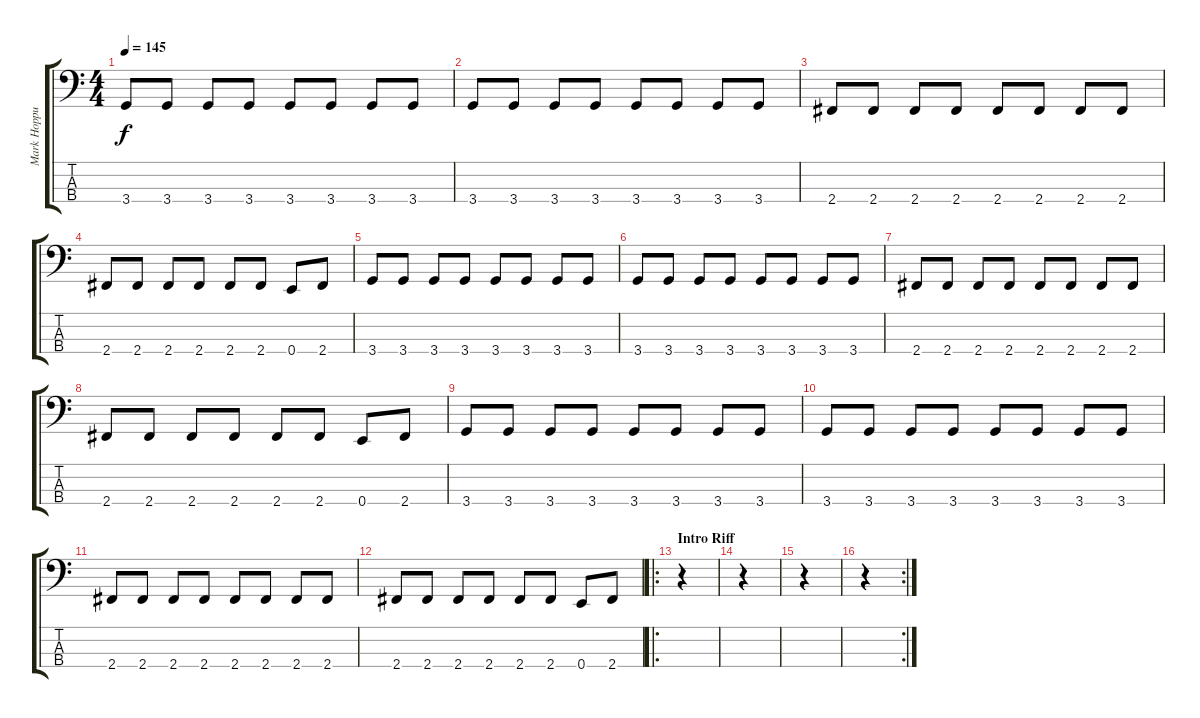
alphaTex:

\track ("Mark Hoppus (Bass)" "Mark Hoppu") {instrument electricbasspick}
\staff {score tabs}
\tuning (G2 D2 A1 E1) {hide}
\ts (4 4)
\tempo 145
\clef f4
\ks c
3.4.8{dy f} 3.4.8 3.4.8 3.4.8 3.4.8 3.4.8 3.4.8 3.4.8 |
3.4.8 3.4.8 3.4.8 3.4.8 3.4.8 3.4.8 3.4.8 3.4.8 |
2.4.8 2.4.8 2.4.8 2.4.8 2.4.8 2.4.8 2.4.8 2.4.8 |
2.4.8 2.4.8 2.4.8 2.4.8 2.4.8 2.4.8 0.4.8 2.4.8 |
3.4.8 3.4.8 3.4.8 3.4.8 3.4.8 3.4.8 3.4.8 3.4.8 |
3.4.8 3.4.8 3.4.8 3.4.8 3.4.8 3.4.8 3.4.8 3.4.8 |
2.4.8 2.4.8 2.4.8 2.4.8 2.4.8 2.4.8 2.4.8 2.4.8 |
2.4.8 2.4.8 2.4.8 2.4.8 2.4.8 2.4.8 0.4.8 2.4.8 |
3.4.8 3.4.8 3.4.8 3.4.8 3.4.8 3.4.8 3.4.8 3.4.8 |
3.4.8 3.4.8 3.4.8 3.4.8 3.4.8 3.4.8 3.4.8 3.4.8 |
2.4.8 2.4.8 2.4.8 2.4.8 2.4.8 2.4.8 2.4.8 2.4.8 |
2.4.8 2.4.8 2.4.8 2.4.8 2.4.8 2.4.8 0.4.8 2.4.8 |
\ro
\section ("" "Intro Riff")
r.4 |
r.4 |
r.4 |
\rc 2
r.4
